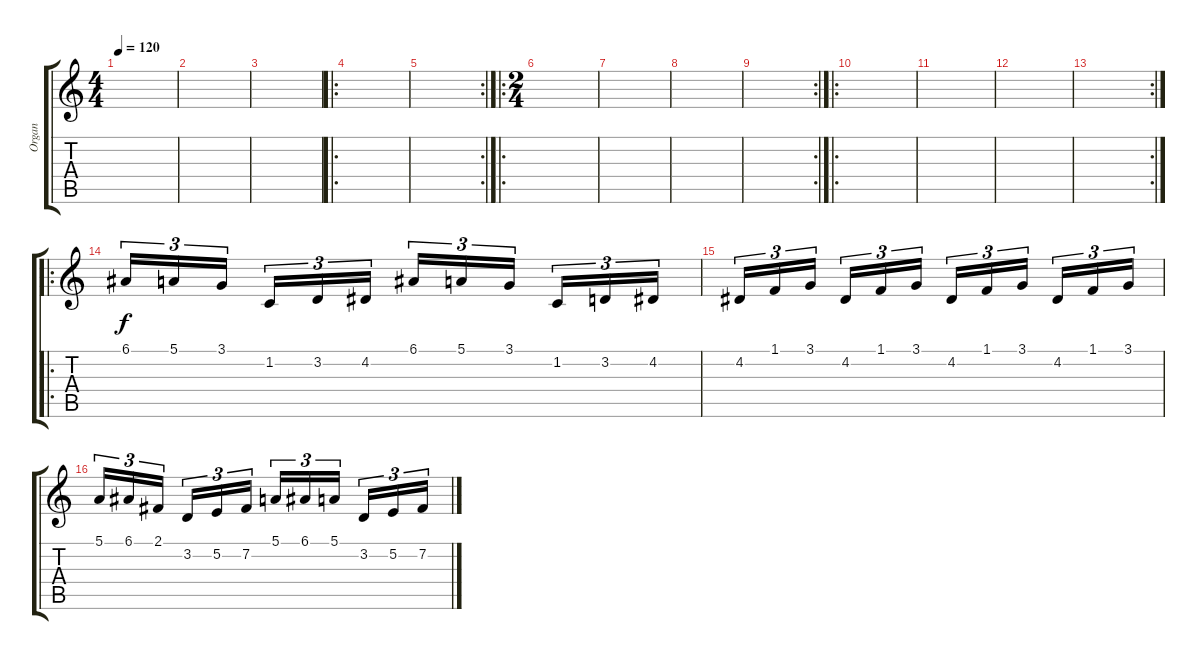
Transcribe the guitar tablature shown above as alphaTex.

\track ("Organ" "Organ") {instrument drawbarorgan}
\staff {score tabs}
\tuning (E4 B3 G3 D3 A2 E2) {hide}
\ts (4 4)
\tempo 120
\clef g2
\ks c
|
|
|
\ro
|
\rc 2
|
\ro
\ts (2 4)
|
|
|
\rc 2
|
\ro
|
|
|
\rc 2
|
\ro
6.1.16{tu (3 2)} 5.1.16{tu (3 2)} 3.1.16{tu (3 2)} 1.2.16{tu (3 2)} 3.2.16{tu (3 2)} 4.2.16{tu (3 2)} 6.1.16{tu (3 2)} 5.1.16{tu (3 2)} 3.1.16{tu (3 2)} 1.2.16{tu (3 2)} 3.2.16{tu (3 2)} 4.2.16{tu (3 2)} |
4.2.16{tu (3 2)} 1.1.16{tu (3 2)} 3.1.16{tu (3 2)} 4.2.16{tu (3 2)} 1.1.16{tu (3 2)} 3.1.16{tu (3 2)} 4.2.16{tu (3 2)} 1.1.16{tu (3 2)} 3.1.16{tu (3 2)} 4.2.16{tu (3 2)} 1.1.16{tu (3 2)} 3.1.16{tu (3 2)} |
5.1.16{tu (3 2)} 6.1.16{tu (3 2)} 2.1.16{tu (3 2)} 3.2.16{tu (3 2)} 5.2.16{tu (3 2)} 7.2.16{tu (3 2)} 5.1.16{tu (3 2)} 6.1.16{tu (3 2)} 5.1.16{tu (3 2)} 3.2.16{tu (3 2)} 5.2.16{tu (3 2)} 7.2.16{tu (3 2)}
